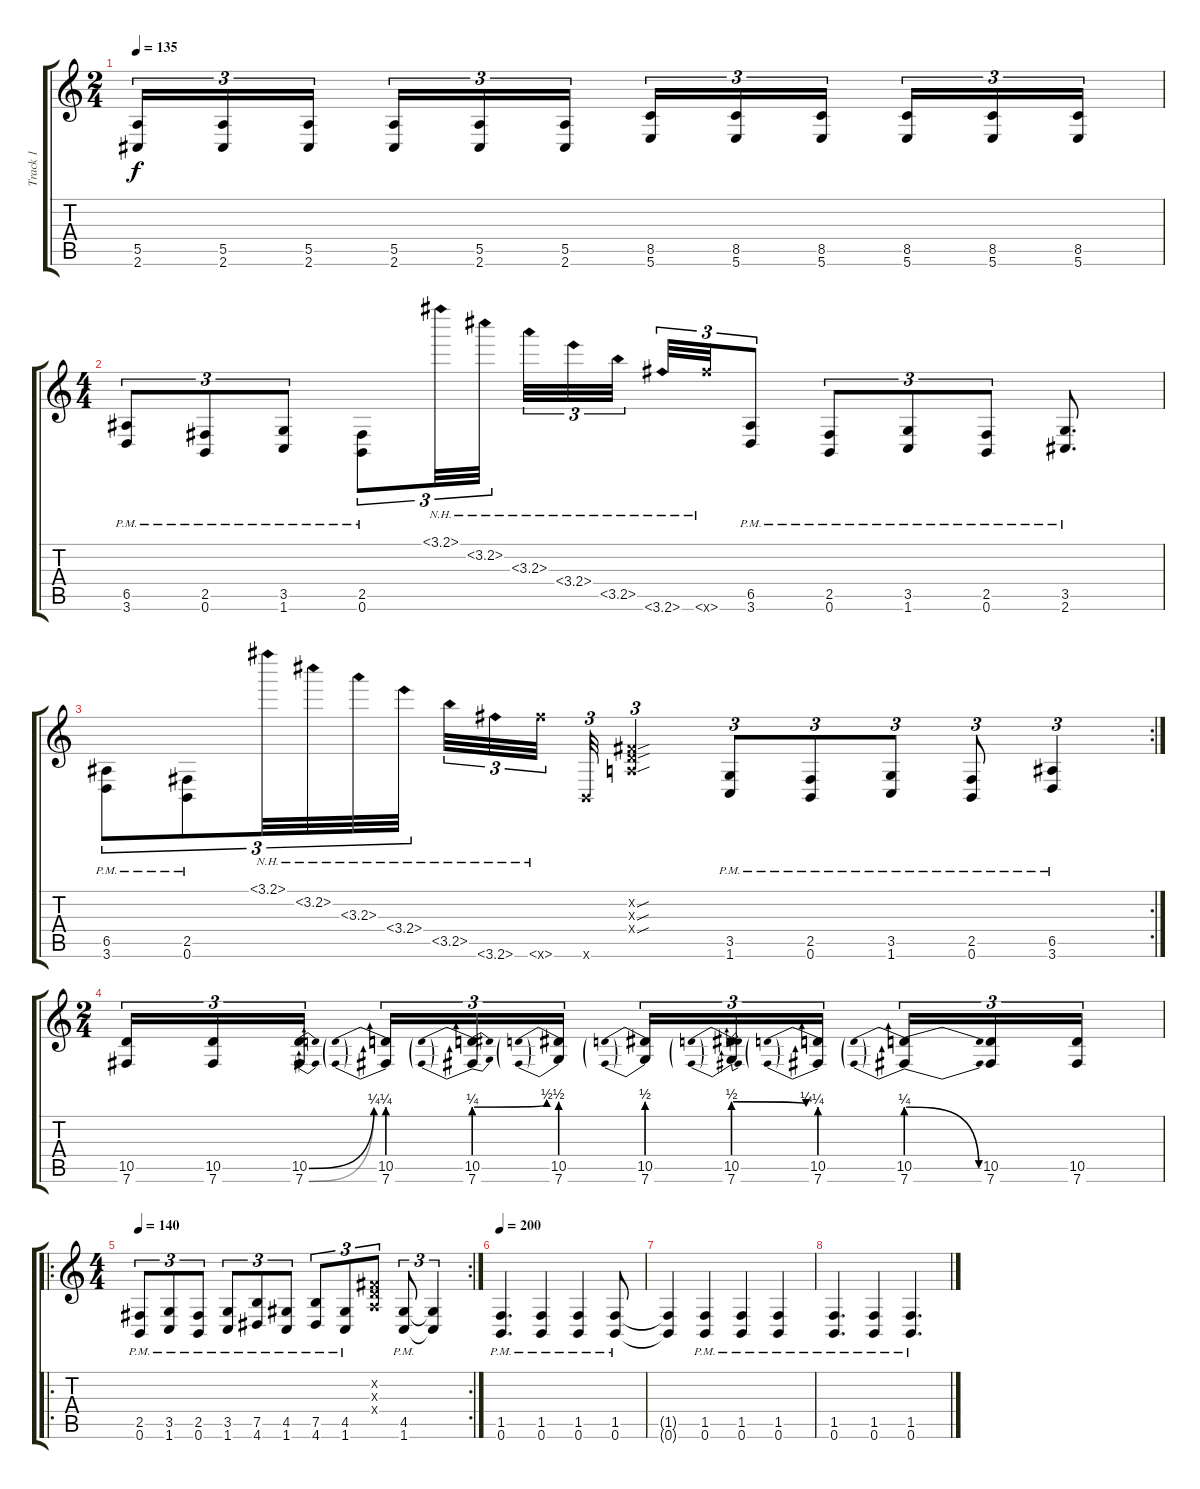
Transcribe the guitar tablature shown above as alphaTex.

\track ("Track 1" "Track 1") {instrument distortionguitar}
\staff {score tabs}
\tuning (B3 Gb3 D3 A2 E2 B1) {hide}
\ts (2 4)
\tempo 135
\clef g2
\ks c
(5.5 2.6).16{tu (3 2) dy f} (5.5 2.6).16{tu (3 2)} (5.5 2.6).16{tu (3 2) beam splitsecondary} (5.5 2.6).16{tu (3 2)} (5.5 2.6).16{tu (3 2)} (5.5 2.6).16{tu (3 2)} (8.5 5.6).16{tu (3 2)} (8.5 5.6).16{tu (3 2)} (8.5 5.6).16{tu (3 2) beam splitsecondary} (8.5 5.6).16{tu (3 2)} (8.5 5.6).16{tu (3 2)} (8.5 5.6).16{tu (3 2)} |
\ts (4 4)
(6.5{pm} 3.6{pm}).8{tu (3 2)} (2.5{pm} 0.6{pm}).8{tu (3 2)} (3.5{pm} 1.6{pm}).8{tu (3 2)} (2.5{pm} 0.6{pm}).8{tu (3 2)} 3.1{nh}.32{tu (3 2)} 3.2{nh}.32{tu (3 2) beam splitsecondary} 3.3{nh}.32{tu (3 2)} 3.4{nh}.32{tu (3 2)} 3.5{nh}.32{tu (3 2) beam splitsecondary} 3.6{nh}.32{tu (3 2)} 3.6{nh x}.32{tu (3 2)} (6.5{pm} 3.6{pm}).8{tu (3 2)} (2.5{pm} 0.6{pm}).8{tu (3 2)} (3.5{pm} 1.6{pm}).8{tu (3 2)} (2.5{pm} 0.6{pm}).8{tu (3 2)} (3.5{pm} 2.6{pm}).8{d} |
\rc 2
(6.5{pm} 3.6{pm}).8{tu (3 2)} (2.5{pm} 0.6{pm}).8{tu (3 2)} 3.1{nh}.32{tu (3 2)} 3.2{nh}.32{tu (3 2)} 3.3{nh}.32{tu (3 2)} 3.4{nh}.32{tu (3 2)} 3.5{nh}.32{tu (3 2)} 3.6{nh}.32{tu (3 2)} 3.6{nh x}.32{tu (3 2) beam splitsecondary} 0.6{x}.32{tu (3 2)} (0.2{sou x} 0.3{sou x} 0.4{sou x}).4{tu (3 2)} (3.5{pm} 1.6{pm}).8{tu (3 2)} (2.5{pm} 0.6{pm}).8{tu (3 2)} (3.5{pm} 1.6{pm}).8{tu (3 2)} (2.5{pm} 0.6{pm}).8{tu (3 2)} (6.5{pm} 3.6{pm}).4{tu (3 2)} |
\ts (2 4)
(10.5 7.6).16{tu (3 2)} (10.5 7.6).16{tu (3 2)} (10.5{be (bend 0 0 60 1)} 7.6{be (bend 0 0 60 1)}).16{tu (3 2) beam splitsecondary} (10.5{be (prebend 0 1 60 1)} 7.6{be (prebend 0 1 60 1)}).16{tu (3 2)} (10.5{be (prebendbend 0 1 60 2)} 7.6{be (prebendbend 0 1 60 2)}).16{tu (3 2)} (10.5{be (prebend 0 2 60 2)} 7.6{be (prebend 0 2 60 2)}).16{tu (3 2)} (10.5{be (prebend 0 2 60 2)} 7.6{be (prebend 0 2 60 2)}).16{tu (3 2)} (10.5{be (prebendrelease 0 2 60 1)} 7.6{be (prebendrelease 0 2 60 1)}).16{tu (3 2)} (10.5{be (prebend 0 1 60 1)} 7.6{be (prebend 0 1 60 1)}).16{tu (3 2) beam splitsecondary} (10.5{be (prebendrelease 0 1 60 0)} 7.6{be (prebendrelease 0 1 60 0)}).16{tu (3 2)} (10.5 7.6).16{tu (3 2)} (10.5 7.6).16{tu (3 2)} |
\ro
\rc 2
\ts (4 4)
\tempo 140
(2.5{pm} 0.6{pm}).8{tu (3 2)} (3.5{pm} 1.6{pm}).8{tu (3 2)} (2.5{pm} 0.6{pm}).8{tu (3 2)} (3.5{pm} 1.6{pm}).8{tu (3 2)} (7.5{pm} 4.6{pm}).8{tu (3 2)} (4.5{pm} 1.6{pm}).8{tu (3 2)} (7.5{pm} 4.6{pm}).8{tu (3 2)} (4.5{pm} 1.6{pm}).8{tu (3 2)} (0.2{x} 0.3{x} 0.4{x}).8{tu (3 2)} (4.5{pm} 1.6{pm}).8{tu (3 2)} (4.5{t} 1.6{t}).4{tu (3 2)} |
\tempo 200
(1.5{pm} 0.6{pm}).4{d} (1.5{pm} 0.6{pm}).4 (1.5{pm} 0.6{pm}).4 (1.5{pm} 0.6{pm}).8 |
(1.5{t} 0.6{t}).4 (1.5{pm} 0.6{pm}).4 (1.5{pm} 0.6{pm}).4 (1.5{pm} 0.6{pm}).4 |
(1.5{pm} 0.6{pm}).4{d} (1.5{pm} 0.6{pm}).4 (1.5{pm} 0.6{pm}).4{d}
